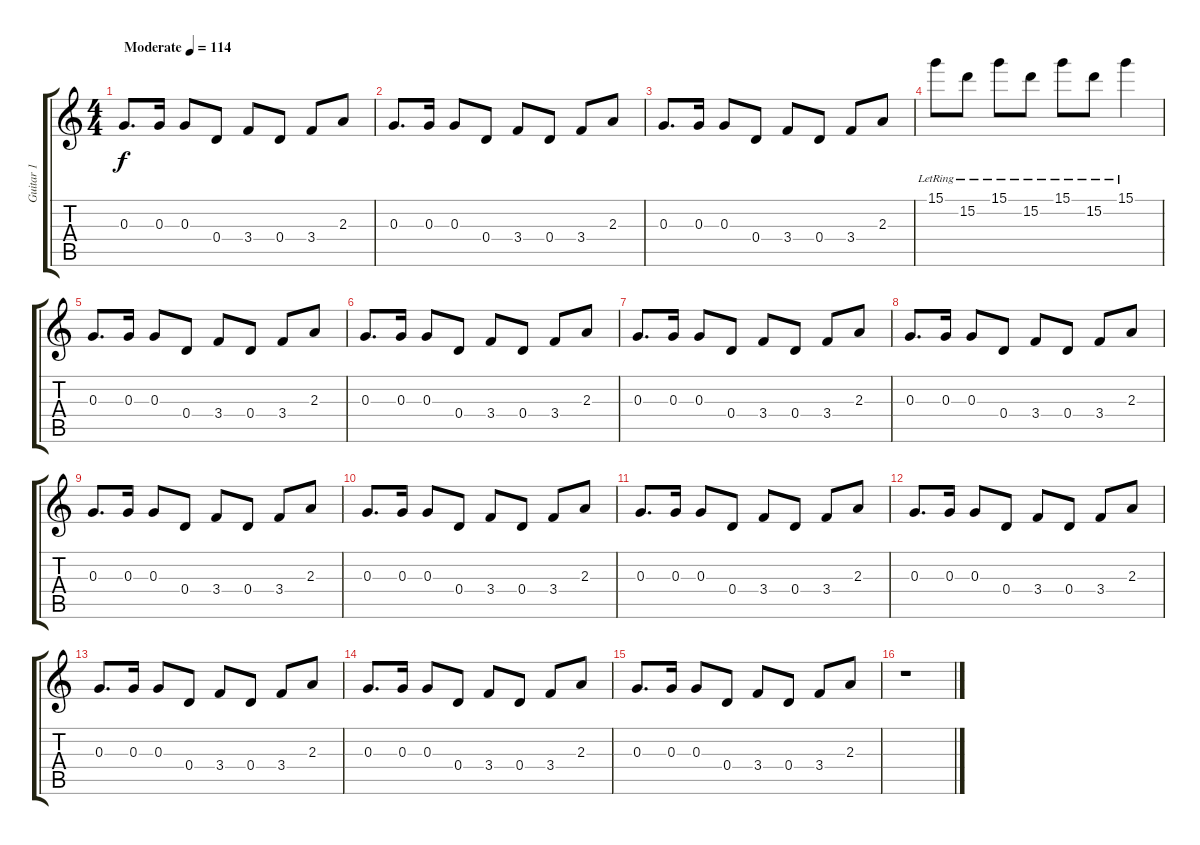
\track ("Guitar 1" "Guitar 1") {instrument electricguitarclean}
\staff {score tabs}
\tuning (E4 B3 G3 D3 A2 E2) {hide}
\ts (4 4)
\tempo (114 "Moderate")
\clef g2
\ks c
0.3.8{d dy f instrument electricguitarclean} 0.3.16 0.3.8 0.4.8 3.4.8 0.4.8 3.4.8 2.3.8 |
0.3.8{d} 0.3.16 0.3.8 0.4.8 3.4.8 0.4.8 3.4.8 2.3.8 |
0.3.8{d} 0.3.16 0.3.8 0.4.8 3.4.8 0.4.8 3.4.8 2.3.8 |
15.1{lr}.8 15.2{lr}.8 15.1{lr}.8 15.2{lr}.8 15.1{lr}.8 15.2{lr}.8 15.1{lr}.4 |
0.3.8{d} 0.3.16 0.3.8 0.4.8 3.4.8 0.4.8 3.4.8 2.3.8 |
0.3.8{d} 0.3.16 0.3.8 0.4.8 3.4.8 0.4.8 3.4.8 2.3.8 |
0.3.8{d} 0.3.16 0.3.8 0.4.8 3.4.8 0.4.8 3.4.8 2.3.8 |
0.3.8{d} 0.3.16 0.3.8 0.4.8 3.4.8 0.4.8 3.4.8 2.3.8 |
0.3.8{d} 0.3.16 0.3.8 0.4.8 3.4.8 0.4.8 3.4.8 2.3.8 |
0.3.8{d} 0.3.16 0.3.8 0.4.8 3.4.8 0.4.8 3.4.8 2.3.8 |
0.3.8{d} 0.3.16 0.3.8 0.4.8 3.4.8 0.4.8 3.4.8 2.3.8 |
0.3.8{d} 0.3.16 0.3.8 0.4.8 3.4.8 0.4.8 3.4.8 2.3.8 |
0.3.8{d} 0.3.16 0.3.8 0.4.8 3.4.8 0.4.8 3.4.8 2.3.8 |
0.3.8{d} 0.3.16 0.3.8 0.4.8 3.4.8 0.4.8 3.4.8 2.3.8 |
0.3.8{d} 0.3.16 0.3.8 0.4.8 3.4.8 0.4.8 3.4.8 2.3.8 |
r.1
